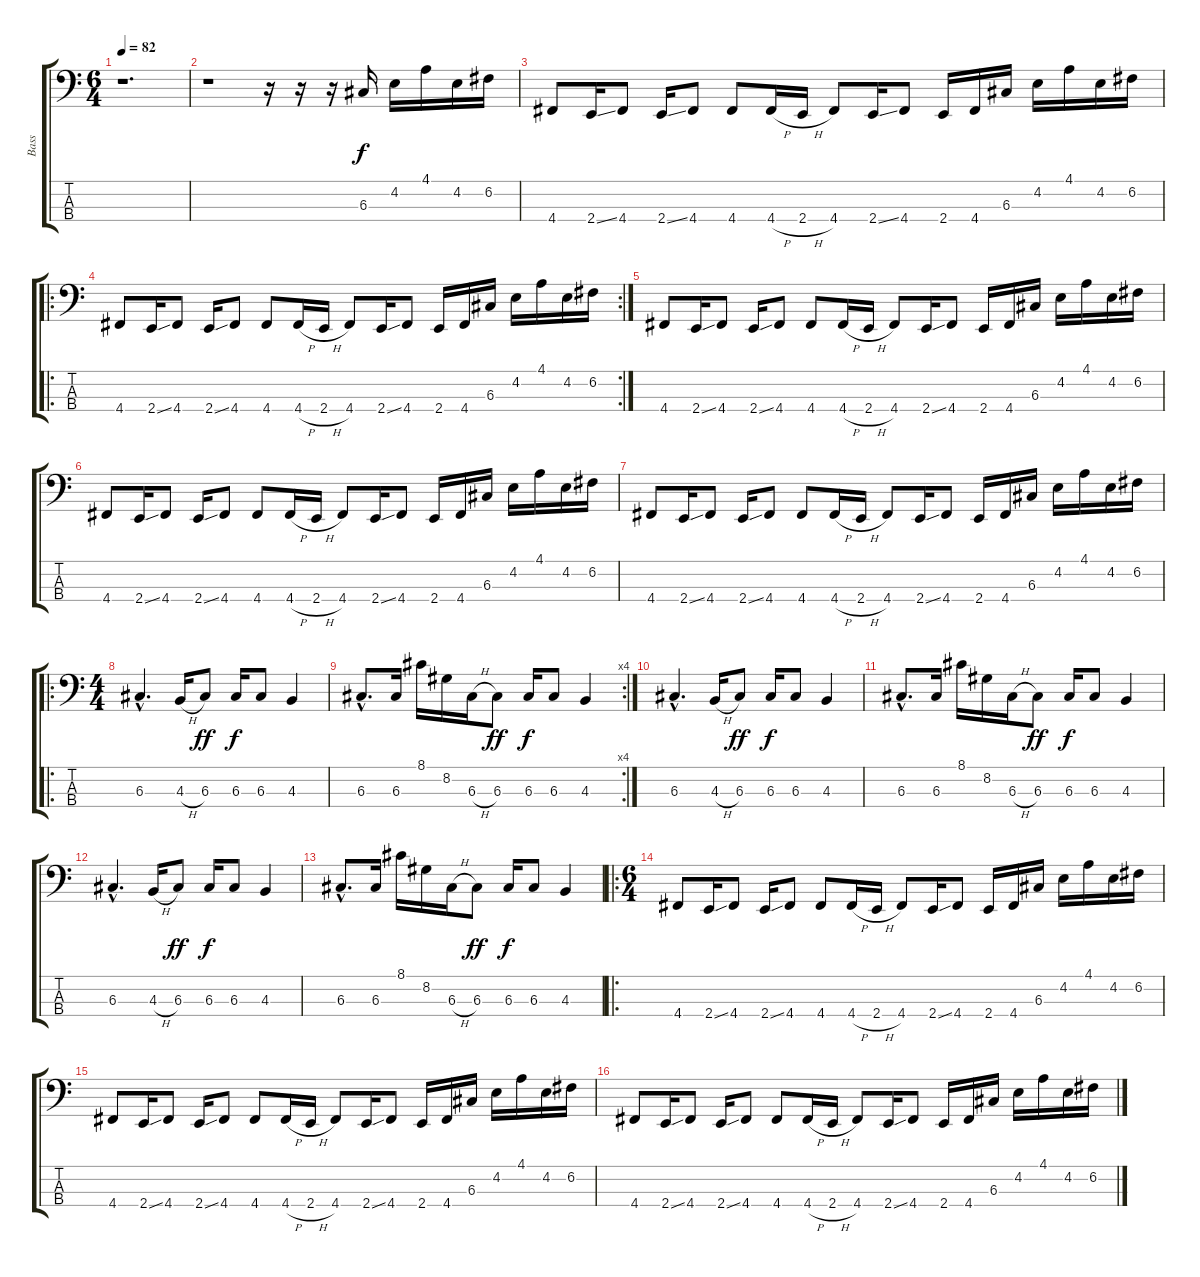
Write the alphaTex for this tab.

\track ("Bass" "Bass") {instrument electricbassfinger}
\staff {score tabs}
\tuning (F2 C2 G1 D1) {hide}
\ts (6 4)
\tempo 82
\clef f4
\ks c
r.1{d dy f instrument electricbassfinger} |
r.1 r.16 r.16 r.16 6.3.16 4.2.16 4.1.16 4.2.16 6.2.16 |
4.4.8 2.4{ss}.16 4.4.8 2.4{ss}.16 4.4.8 4.4.8 4.4{h}.16 2.4{h}.16 4.4.8 2.4{ss}.16 4.4.8 2.4.16 4.4.16 6.3.16 4.2.16 4.1.16 4.2.16 6.2.16 |
\ro
\rc 2
4.4.8 2.4{ss}.16 4.4.8 2.4{ss}.16 4.4.8 4.4.8 4.4{h}.16 2.4{h}.16 4.4.8 2.4{ss}.16 4.4.8 2.4.16 4.4.16 6.3.16 4.2.16 4.1.16 4.2.16 6.2.16 |
4.4.8 2.4{ss}.16 4.4.8 2.4{ss}.16 4.4.8 4.4.8 4.4{h}.16 2.4{h}.16 4.4.8 2.4{ss}.16 4.4.8 2.4.16 4.4.16 6.3.16 4.2.16 4.1.16 4.2.16 6.2.16 |
4.4.8 2.4{ss}.16 4.4.8 2.4{ss}.16 4.4.8 4.4.8 4.4{h}.16 2.4{h}.16 4.4.8 2.4{ss}.16 4.4.8 2.4.16 4.4.16 6.3.16 4.2.16 4.1.16 4.2.16 6.2.16 |
4.4.8 2.4{ss}.16 4.4.8 2.4{ss}.16 4.4.8 4.4.8 4.4{h}.16 2.4{h}.16 4.4.8 2.4{ss}.16 4.4.8 2.4.16 4.4.16 6.3.16 4.2.16 4.1.16 4.2.16 6.2.16 |
\ro
\ts (4 4)
6.3{hac}.4{d} 4.3{h}.16 6.3.8{dy ff} 6.3.16{dy f} 6.3.8 4.3.4 |
\rc 4
6.3{hac}.8{d} 6.3.16 8.1.16 8.2.16 6.3{h}.16 6.3.8{dy ff} 6.3.16{dy f} 6.3.8 4.3.4 |
6.3{hac}.4{d} 4.3{h}.16 6.3.8{dy ff} 6.3.16{dy f} 6.3.8 4.3.4 |
6.3{hac}.8{d} 6.3.16 8.1.16 8.2.16 6.3{h}.16 6.3.8{dy ff} 6.3.16{dy f} 6.3.8 4.3.4 |
6.3{hac}.4{d} 4.3{h}.16 6.3.8{dy ff} 6.3.16{dy f} 6.3.8 4.3.4 |
6.3{hac}.8{d} 6.3.16 8.1.16 8.2.16 6.3{h}.16 6.3.8{dy ff} 6.3.16{dy f} 6.3.8 4.3.4 |
\ro
\ts (6 4)
4.4.8 2.4{ss}.16 4.4.8 2.4{ss}.16 4.4.8 4.4.8 4.4{h}.16 2.4{h}.16 4.4.8 2.4{ss}.16 4.4.8 2.4.16 4.4.16 6.3.16 4.2.16 4.1.16 4.2.16 6.2.16 |
4.4.8 2.4{ss}.16 4.4.8 2.4{ss}.16 4.4.8 4.4.8 4.4{h}.16 2.4{h}.16 4.4.8 2.4{ss}.16 4.4.8 2.4.16 4.4.16 6.3.16 4.2.16 4.1.16 4.2.16 6.2.16 |
4.4.8 2.4{ss}.16 4.4.8 2.4{ss}.16 4.4.8 4.4.8 4.4{h}.16 2.4{h}.16 4.4.8 2.4{ss}.16 4.4.8 2.4.16 4.4.16 6.3.16 4.2.16 4.1.16 4.2.16 6.2.16
